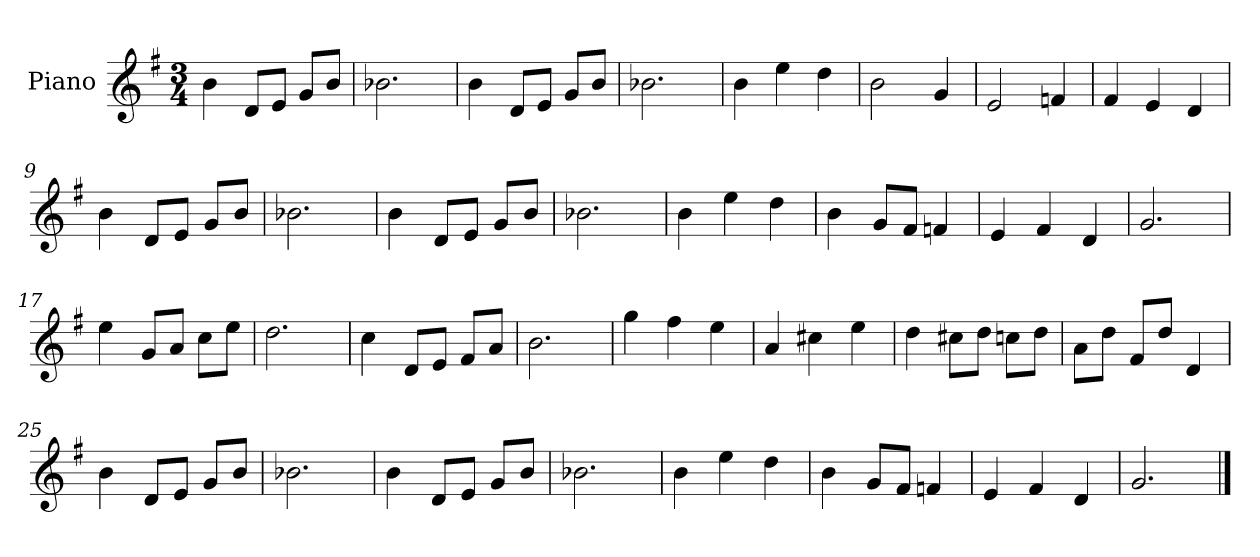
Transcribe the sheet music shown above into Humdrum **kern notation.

**kern
*part1
*staff1
*I"Piano
*I'Pno
*clefG2
*k[f#]
*M3/4
=1
4b\
8d/L
8e/J
8g/L
8b/J
=2
2.b-X\
=3
4b\
8d/L
8e/J
8g/L
8b/J
=4
2.b-X\
=5
4b\
4ee\
4dd\
=6
2b\
4g/
=7
2e/
4fn/
=8
4f#/
4e/
4d/
=9
4b\
8d/L
8e/J
8g/L
8b/J
=10
2.b-X\
=11
4b\
8d/L
8e/J
8g/L
8b/J
=12
2.b-X\
=13
4b\
4ee\
4dd\
=14
4b\
8g/L
8f#/J
4fn/
=15
4e/
4f#/
4d/
=16
2.g/
=17
4ee\
8g/L
8a/J
8cc\L
8ee\J
=18
2.dd\
=19
4cc\
8d/L
8e/J
8f#/L
8a/J
=20
2.b\
=21
4gg\
4ff#\
4ee\
=22
4a/
4cc#X\
4ee\
=23
4dd\
8cc#X\L
8dd\J
8ccn\L
8dd\J
=24
8a\L
8dd\J
8f#/L
8dd/J
4d/
=25
4b\
8d/L
8e/J
8g/L
8b/J
=26
2.b-X\
=27
4b\
8d/L
8e/J
8g/L
8b/J
=28
2.b-X\
=29
4b\
4ee\
4dd\
=30
4b\
8g/L
8f#/J
4fn/
=31
4e/
4f#/
4d/
=32
2.g/
==
*-
